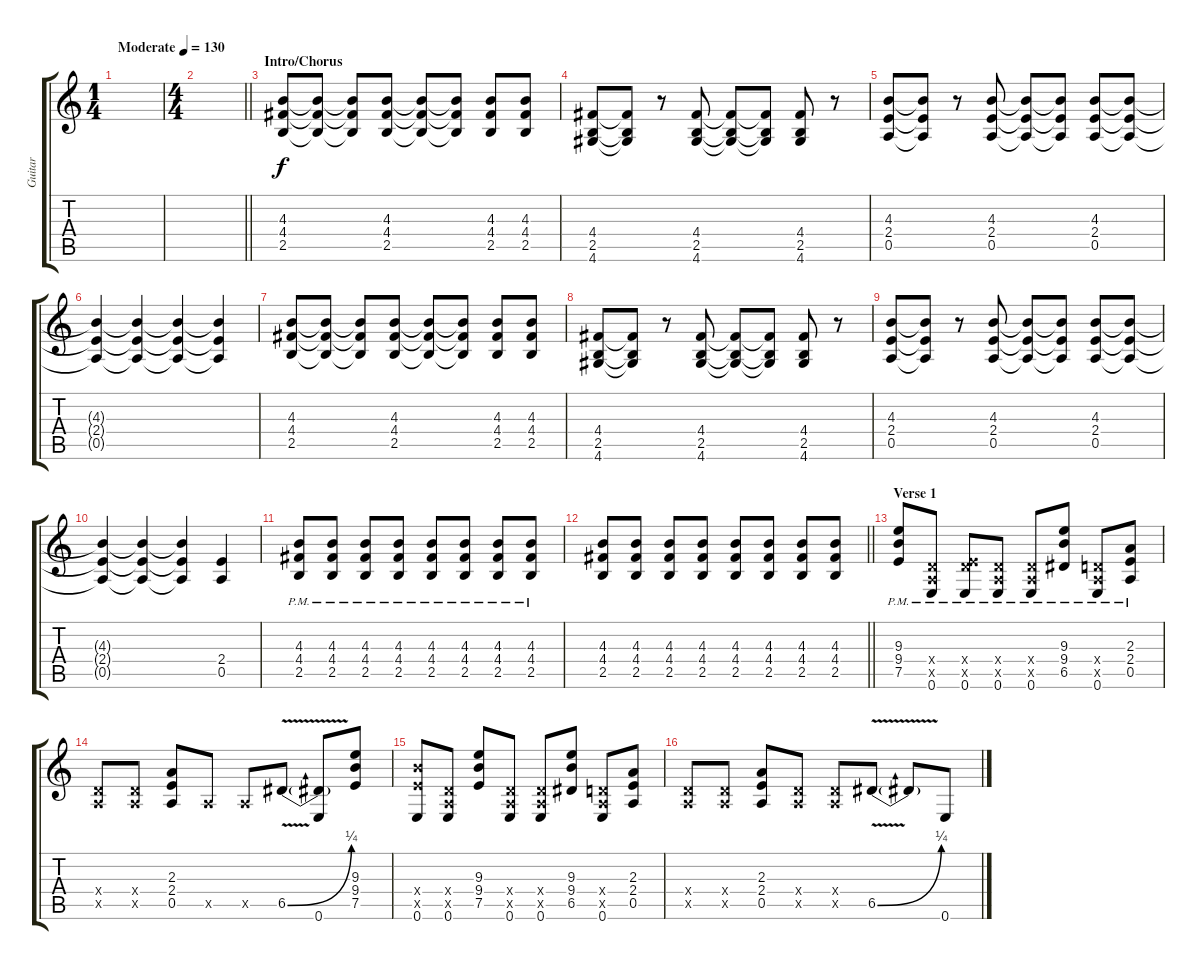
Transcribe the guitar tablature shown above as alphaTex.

\track ("Guitar" "Guitar") {instrument acousticguitarsteel}
\staff {score tabs}
\tuning (E4 B3 G3 D3 A2 E2) {hide}
\ts (1 4)
\tempo (130 "Moderate")
\clef g2
\ks c
|
\ts (4 4)
\barLineRight lightlight
|
\section ("" "Intro/Chorus")
(4.3 4.4 2.5).8 (4.3{t} 4.4{t} 2.5{t}).8 (4.3{t} 4.4{t} 2.5{t}).8 (4.3 4.4 2.5).8 (4.3{t} 4.4{t} 2.5{t}).8 (4.3{t} 4.4{t} 2.5{t}).8 (4.3 4.4 2.5).8 (4.3 4.4 2.5).8 |
(4.4 2.5 4.6).8 (4.4{t} 2.5{t} 4.6{t}).8 r.8 (4.4 2.5 4.6).8 (4.4{t} 2.5{t} 4.6{t}).8 (4.4{t} 2.5{t} 4.6{t}).8 (4.4 2.5 4.6).8 r.8 |
(4.3 2.4 0.5).8 (4.3{t} 2.4{t} 0.5{t}).8 r.8 (4.3 2.4 0.5).8 (4.3{t} 2.4{t} 0.5{t}).8 (4.3{t} 2.4{t} 0.5{t}).8 (4.3 2.4 0.5).8 (4.3{t} 2.4{t} 0.5{t}).8 |
(4.3{t} 2.4{t} 0.5{t}).4 (4.3{t} 2.4{t} 0.5{t}).4 (4.3{t} 2.4{t} 0.5{t}).4 (4.3{t} 2.4{t} 0.5{t}).4 |
(4.3 4.4 2.5).8 (4.3{t} 4.4{t} 2.5{t}).8 (4.3{t} 4.4{t} 2.5{t}).8 (4.3 4.4 2.5).8 (4.3{t} 4.4{t} 2.5{t}).8 (4.3{t} 4.4{t} 2.5{t}).8 (4.3 4.4 2.5).8 (4.3 4.4 2.5).8 |
(4.4 2.5 4.6).8 (4.4{t} 2.5{t} 4.6{t}).8 r.8 (4.4 2.5 4.6).8 (4.4{t} 2.5{t} 4.6{t}).8 (4.4{t} 2.5{t} 4.6{t}).8 (4.4 2.5 4.6).8 r.8 |
(4.3 2.4 0.5).8 (4.3{t} 2.4{t} 0.5{t}).8 r.8 (4.3 2.4 0.5).8 (4.3{t} 2.4{t} 0.5{t}).8 (4.3{t} 2.4{t} 0.5{t}).8 (4.3 2.4 0.5).8 (4.3{t} 2.4{t} 0.5{t}).8 |
(4.3{t} 2.4{t} 0.5{t}).4 (4.3{t} 2.4{t} 0.5{t}).4 (4.3{t} 2.4{t} 0.5{t}).4 (2.4 0.5).4 |
(4.3{pm} 4.4{pm} 2.5{pm}).8 (4.3{pm} 4.4{pm} 2.5{pm}).8 (4.3{pm} 4.4{pm} 2.5{pm}).8 (4.3{pm} 4.4{pm} 2.5{pm}).8 (4.3{pm} 4.4{pm} 2.5{pm}).8 (4.3{pm} 4.4{pm} 2.5{pm}).8 (4.3{pm} 4.4{pm} 2.5{pm}).8 (4.3{pm} 4.4{pm} 2.5{pm}).8 |
\barLineRight lightlight
(4.3 4.4 2.5).8 (4.3 4.4 2.5).8 (4.3 4.4 2.5).8 (4.3 4.4 2.5).8 (4.3 4.4 2.5).8 (4.3 4.4 2.5).8 (4.3 4.4 2.5).8 (4.3 4.4 2.5).8 |
\section ("" "Verse 1")
(9.3{pm} 9.4{pm} 7.5{pm}).8 (0.4{x} 0.5{x} 0.6{pm}).8 (0.4{x} 7.5{pm x} 0.6{pm}).8 (0.4{x} 0.5{x} 0.6{pm}).8 (0.4{x} 0.5{x} 0.6{pm}).8 (9.3{pm} 9.4{pm} 6.5{pm}).8 (0.4{x} 0.5{x} 0.6{pm}).8 (2.3{pm} 2.4{pm} 0.5{pm}).8 |
(0.4{x} 0.5{x}).8 (0.4{x} 0.5{x}).8 (2.3 2.4 0.5).8 0.5{x}.8 0.5{x}.8 6.5{be (bend 0 0 60 1) v}.8 (6.5{t} 0.6).8 (9.3 9.4 7.5).8 |
(9.4{x} 7.5{x} 0.6).8 (0.4{x} 0.5{x} 0.6).8 (9.3 9.4 7.5).8 (0.4{x} 0.5{x} 0.6).8 (0.4{x} 0.5{x} 0.6).8 (9.3 9.4 6.5).8 (0.4{x} 0.5{x} 0.6).8 (2.3 2.4 0.5).8 |
(0.4{x} 0.5{x}).8 (0.4{x} 0.5{x}).8 (2.3 2.4 0.5).8 (0.4{x} 0.5{x}).8 (0.4{x} 0.5{x}).8 6.5{be (bend 0 0 60 1) v}.8 6.5{t}.8 0.6.8
